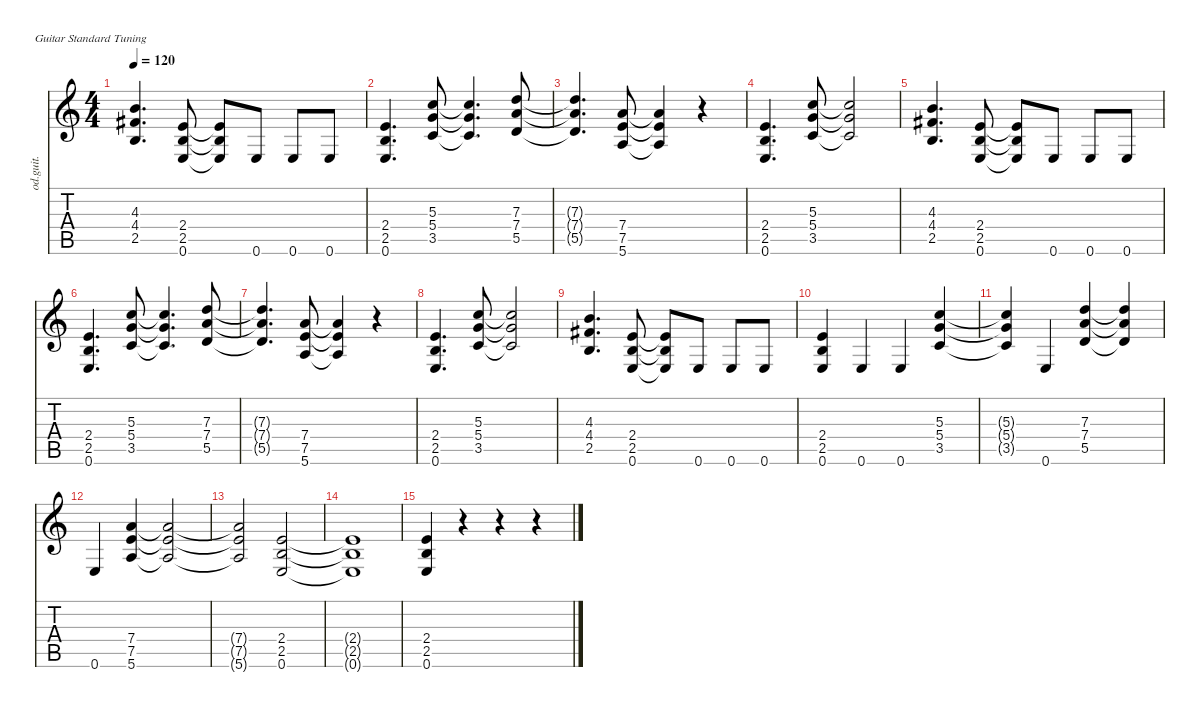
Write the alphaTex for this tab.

\defaultSystemsLayout 4
\hideDynamics
\bracketExtendMode nobrackets
\otherSystemsTrackNameOrientation horizontal
\track ("Guitar 1" "od.guit.") {instrument overdrivenguitar}
\staff {score tabs}
\tuning (E4 B3 G3 D3 A2 E2)
\ts (4 4)
\tempo 120
\clef g2
\ks c
(4.3 4.4{acc #} 2.5).4{d dy f beam Up} (2.4 2.5 0.6).8{beam Up} (2.4{t} 2.5{t} 0.6{t}).8{beam Up} 0.6.8{beam Up} 0.6.8{beam Up} 0.6.8{beam Up} |
(2.4 2.5 0.6).4{d beam Up} (5.3 5.4 3.5).8{beam Up} (5.3{t} 5.4{t} 3.5{t}).4{d beam Up} (7.3 7.4 5.5).8{beam Up} |
(7.3{t} 7.4{t} 5.5{t}).4{d beam Up} (7.4 7.5 5.6).8{beam Up} (7.4{t} 7.5{t} 5.6{t}).4{beam Up} r.4{beam Up} |
(2.4 2.5 0.6).4{d beam Up} (5.3 5.4 3.5).8{beam Up} (5.3{t} 5.4{t} 3.5{t}).2{beam Up} |
(4.3 4.4{acc #} 2.5).4{d beam Up} (2.4 2.5 0.6).8{beam Up} (2.4{t} 2.5{t} 0.6{t}).8{beam Up} 0.6.8{beam Up} 0.6.8{beam Up} 0.6.8{beam Up} |
(2.4 2.5 0.6).4{d beam Up} (5.3 5.4 3.5).8{beam Up} (5.3{t} 5.4{t} 3.5{t}).4{d beam Up} (7.3 7.4 5.5).8{beam Up} |
(7.3{t} 7.4{t} 5.5{t}).4{d beam Up} (7.4 7.5 5.6).8{beam Up} (7.4{t} 7.5{t} 5.6{t}).4{beam Up} r.4{beam Up} |
(2.4 2.5 0.6).4{d beam Up} (5.3 5.4 3.5).8{beam Up} (5.3{t} 5.4{t} 3.5{t}).2{beam Up} |
(4.3 4.4{acc #} 2.5).4{d beam Up} (2.4 2.5 0.6).8{beam Up} (2.4{t} 2.5{t} 0.6{t}).8{beam Up} 0.6.8{beam Up} 0.6.8{beam Up} 0.6.8{beam Up} |
(2.4 2.5 0.6).4{beam Up} 0.6.4{beam Up} 0.6.4{beam Up} (5.3 5.4 3.5).4{beam Up} |
(5.3{t} 5.4{t} 3.5{t}).4{beam Up} 0.6.4{beam Up} (7.3 7.4 5.5).4{beam Up} (7.3{t} 7.4{t} 5.5{t}).4{beam Up} |
0.6.4{beam Up} (7.4 7.5 5.6).4{beam Up} (7.4{t} 7.5{t} 5.6{t}).2{beam Up} |
(7.4{t} 7.5{t} 5.6{t}).2{beam Up} (2.4 2.5 0.6).2{beam Up} |
(2.4{t} 2.5{t} 0.6{t}).1{beam Up} |
(2.4 2.5 0.6).4{beam Up} r.4{beam Up} r.4{beam Up} r.4{beam Up}
